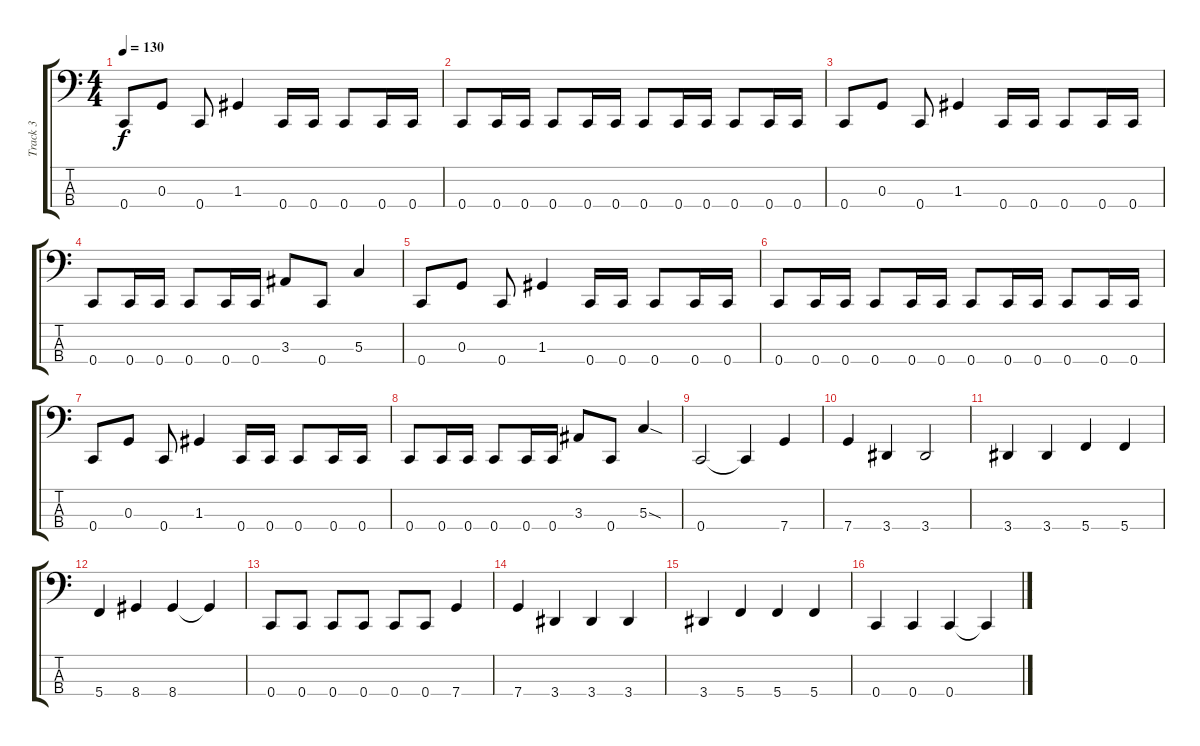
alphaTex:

\track ("Track 3" "Track 3") {instrument electricbasspick}
\staff {score tabs}
\tuning (F2 C2 G1 C1) {hide}
\ts (4 4)
\tempo 130
\clef f4
\ks c
0.4.8{dy f} 0.3.8 0.4.8 1.3.4 0.4.16 0.4.16 0.4.8 0.4.16 0.4.16 |
0.4.8 0.4.16 0.4.16 0.4.8 0.4.16 0.4.16 0.4.8 0.4.16 0.4.16 0.4.8 0.4.16 0.4.16 |
0.4.8 0.3.8 0.4.8 1.3.4 0.4.16 0.4.16 0.4.8 0.4.16 0.4.16 |
0.4.8 0.4.16 0.4.16 0.4.8 0.4.16 0.4.16 3.3.8 0.4.8 5.3.4 |
0.4.8 0.3.8 0.4.8 1.3.4 0.4.16 0.4.16 0.4.8 0.4.16 0.4.16 |
0.4.8 0.4.16 0.4.16 0.4.8 0.4.16 0.4.16 0.4.8 0.4.16 0.4.16 0.4.8 0.4.16 0.4.16 |
0.4.8 0.3.8 0.4.8 1.3.4 0.4.16 0.4.16 0.4.8 0.4.16 0.4.16 |
0.4.8 0.4.16 0.4.16 0.4.8 0.4.16 0.4.16 3.3.8 0.4.8 5.3{sod}.4 |
0.4.2 0.4{t}.4 7.4.4 |
7.4.4 3.4.4 3.4.2 |
3.4.4 3.4.4 5.4.4 5.4.4 |
5.4.4 8.4.4 8.4.4 8.4{t}.4 |
0.4.8 0.4.8 0.4.8 0.4.8 0.4.8 0.4.8 7.4.4 |
7.4.4 3.4.4 3.4.4 3.4.4 |
3.4.4 5.4.4 5.4.4 5.4.4 |
0.4.4 0.4.4 0.4.4 0.4{t}.4
